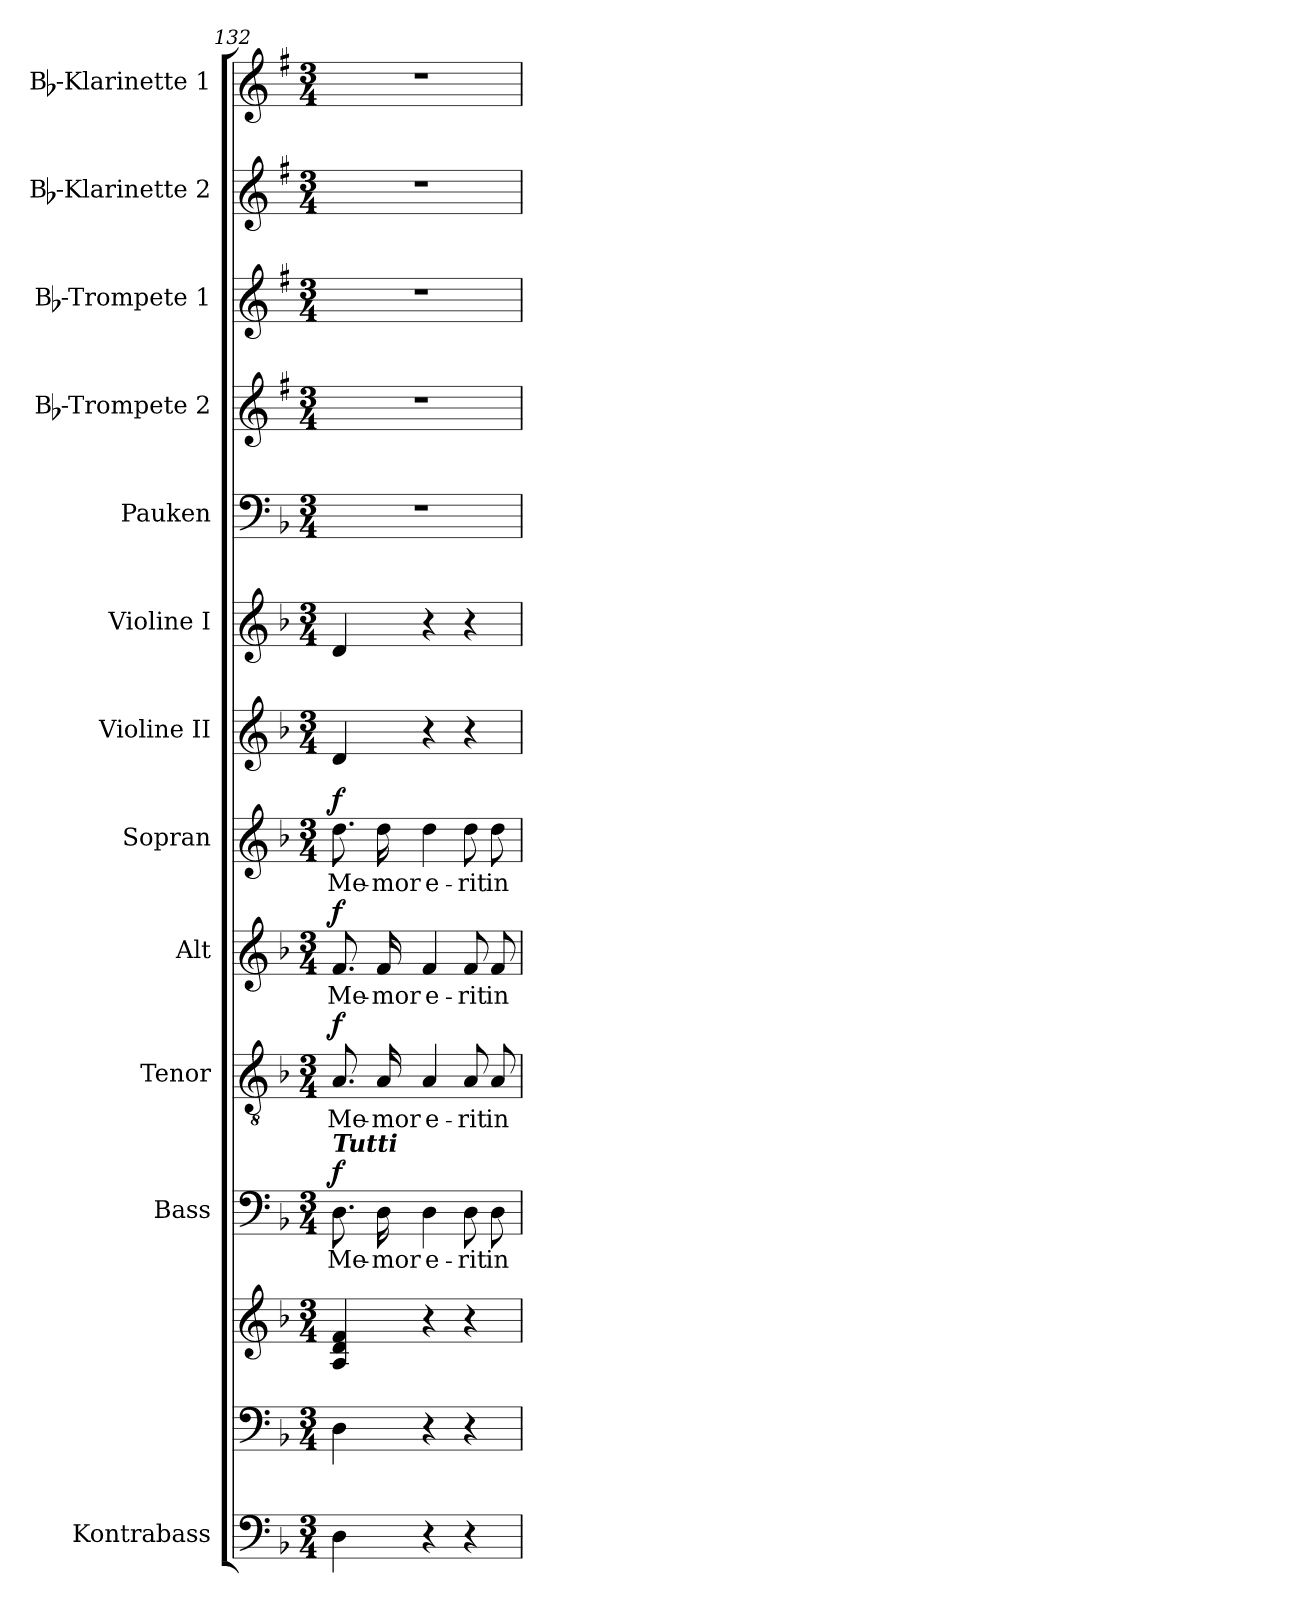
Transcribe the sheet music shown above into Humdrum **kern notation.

**kern	**kern	**kern	**kern	**text	**dynam	**kern	**text	**dynam	**kern	**text	**dynam	**kern	**text	**dynam	**kern	**kern	**kern	**kern	**kern	**kern	**kern
*part13	*part12	*part12	*part11	*part11	*part11	*part10	*part10	*part10	*part9	*part9	*part9	*part8	*part8	*part8	*part7	*part6	*part5	*part4	*part3	*part2	*part1
*staff14	*staff13	*staff12	*staff11	*staff11	*staff11	*staff10	*staff10	*staff10	*staff9	*staff9	*staff9	*staff8	*staff8	*staff8	*staff7	*staff6	*staff5	*staff4	*staff3	*staff2	*staff1
*I"Kontrabass	*	*	*I"Bass	*	*	*I"Tenor	*	*	*I"Alt	*	*	*I"Sopran	*	*	*I"Violine II	*I"Violine I	*I"Pauken	*I"Bb-Trompete 2	*I"Bb-Trompete 1	*I"Bb-Klarinette 2	*I"Bb-Klarinette 1
*I'Kb.	*	*	*I'B.	*	*	*I'T.	*	*	*I'A.	*	*	*I'S.	*	*	*I'Vl. II	*I'Vl. I	*I'Pk.	*I'Bb Trp. 2	*I'Bb Trp. 1	*I'Bb Kl. 2	*I'Bb Kl. 1
*clefF4	*clefF4	*clefG2	*clefF4	*	*	*clefGv2	*	*	*clefG2	*	*	*clefG2	*	*	*clefG2	*clefG2	*clefF4	*clefG2	*clefG2	*clefG2	*clefG2
*ITrd7c12	*	*	*	*	*	*	*	*	*	*	*	*	*	*	*	*	*	*ITrd1c2	*ITrd1c2	*ITrd1c2	*ITrd1c2
*k[b-]	*k[b-]	*k[b-]	*k[b-]	*	*	*k[b-]	*	*	*k[b-]	*	*	*k[b-]	*	*	*k[b-]	*k[b-]	*k[b-]	*k[b-]	*k[b-]	*k[b-]	*k[b-]
*F:	*F:	*F:	*F:	*	*	*F:	*	*	*F:	*	*	*F:	*	*	*F:	*F:	*F:	*F:	*F:	*F:	*F:
*M3/4	*M3/4	*M3/4	*M3/4	*	*	*M3/4	*	*	*M3/4	*	*	*M3/4	*	*	*M3/4	*M3/4	*M3/4	*M3/4	*M3/4	*M3/4	*M3/4
=132	=132	=132	=132	=132	=132	=132	=132	=132	=132	=132	=132	=132	=132	=132	=132	=132	=132	=132	=132	=132	=132
!	!	!	!LO:TX:a:Bi:t=Tutti	!	!	!	!	!	!	!	!	!	!	!	!	!	!	!	!	!	!
!	!	!	!	!LO:LY:b	!LO:DY:a	!	!LO:LY:b	!LO:DY:a	!	!LO:LY:b	!LO:DY:a	!	!LO:LY:b	!LO:DY:a	!	!	!	!	!	!	!
4DD\	4D\	4A/ 4d/ 4f/	8.D\	Me-	f	8.A/	Me-	f	8.f/	Me-	f	8.dd\	Me-	f	4d/	4d/	2.r	2.r	2.r	2.r	2.r
!	!	!	!	!LO:LY:b	!	!	!LO:LY:b	!	!	!LO:LY:b	!	!	!LO:LY:b	!	!	!	!	!	!	!	!
.	.	.	16D\	-mor	.	16A/	-mor	.	16f/	-mor	.	16dd\	-mor	.	.	.	.	.	.	.	.
!	!	!	!	!LO:LY:b	!	!	!LO:LY:b	!	!	!LO:LY:b	!	!	!LO:LY:b	!	!	!	!	!	!	!	!
4r	4r	4r	4D\	e-	.	4A/	e-	.	4f/	e-	.	4dd\	e-	.	4r	4r	.	.	.	.	.
!	!	!	!	!LO:LY:b	!	!	!LO:LY:b	!	!	!LO:LY:b	!	!	!LO:LY:b	!	!	!	!	!	!	!	!
4r	4r	4r	8D\	-rit	.	8A/	-rit	.	8f/	-rit	.	8dd\	-rit	.	4r	4r	.	.	.	.	.
!	!	!	!	!LO:LY:b	!	!	!LO:LY:b	!	!	!LO:LY:b	!	!	!LO:LY:b	!	!	!	!	!	!	!	!
.	.	.	8D\	in	.	8A/	in	.	8f/	in	.	8dd\	in	.	.	.	.	.	.	.	.
=	=	=	=	=	=	=	=	=	=	=	=	=	=	=	=	=	=	=	=	=	=
*-	*-	*-	*-	*-	*-	*-	*-	*-	*-	*-	*-	*-	*-	*-	*-	*-	*-	*-	*-	*-	*-
